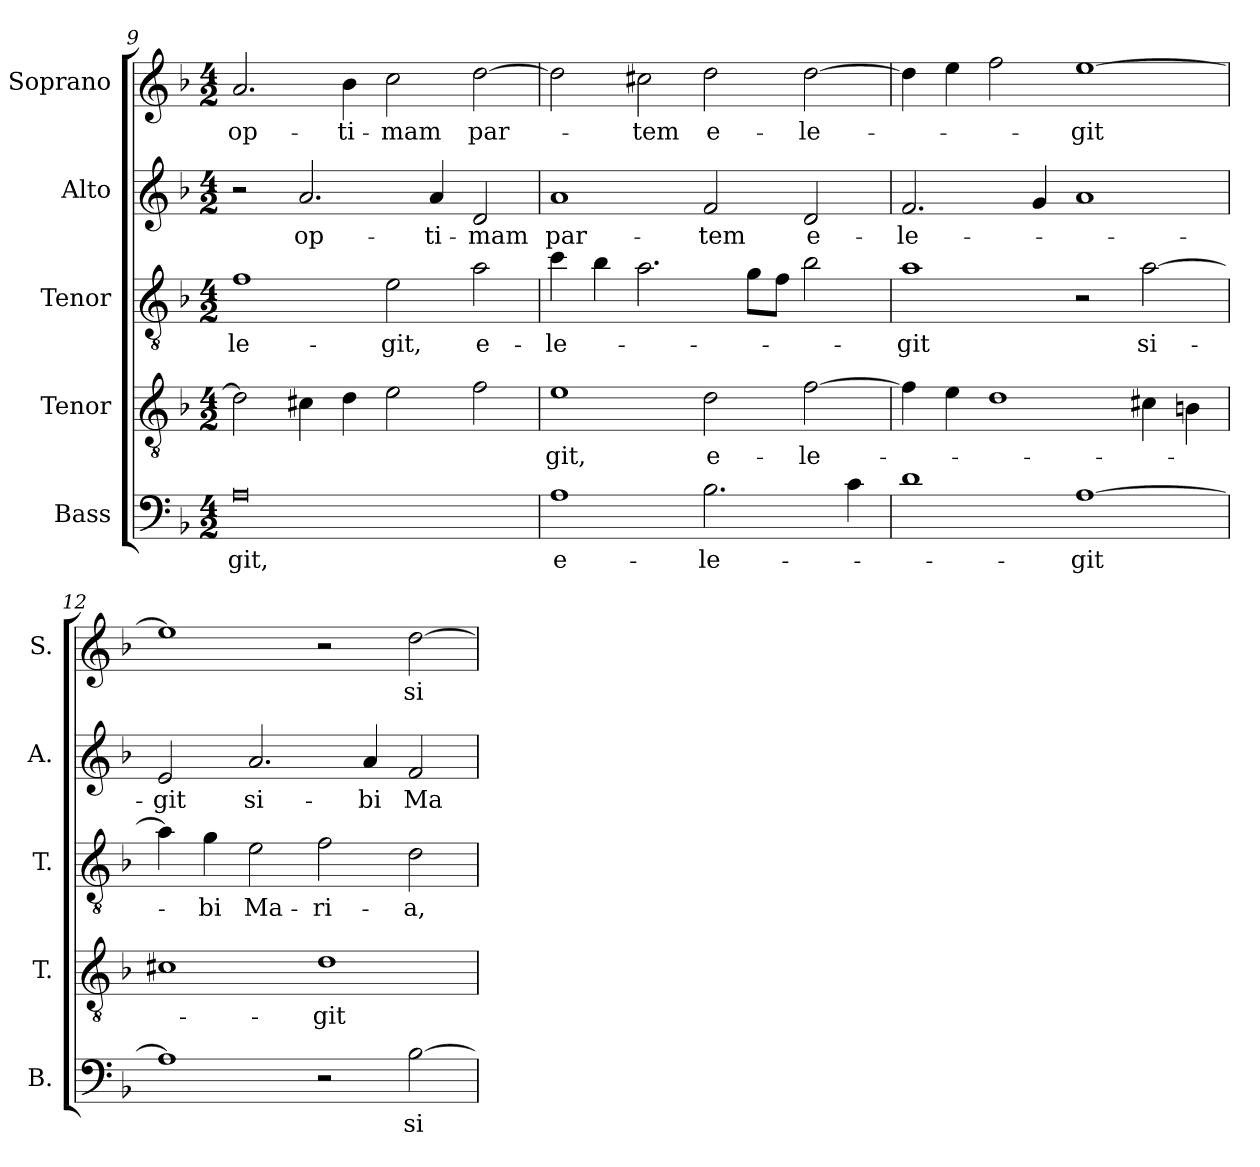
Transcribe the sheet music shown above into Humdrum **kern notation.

**kern	**text	**kern	**text	**kern	**text	**kern	**text	**kern	**text
*part5	*part5	*part4	*part4	*part3	*part3	*part2	*part2	*part1	*part1
*staff5	*staff5	*staff4	*staff4	*staff3	*staff3	*staff2	*staff2	*staff1	*staff1
*I"Bass	*	*I"Tenor	*	*I"Tenor	*	*I"Alto	*	*I"Soprano	*
*I'B.	*	*I'T.	*	*I'T.	*	*I'A.	*	*I'S.	*
*clefF4	*	*clefGv2	*	*clefGv2	*	*clefG2	*	*clefG2	*
*	*	*ITrd7c12	*	*ITrd7c12	*	*	*	*	*
*k[b-]	*	*k[b-]	*	*k[b-]	*	*k[b-]	*	*k[b-]	*
*F:	*	*F:	*	*F:	*	*F:	*	*F:	*
*M4/2	*	*M4/2	*	*M4/2	*	*M4/2	*	*M4/2	*
=9	=9	=9	=9	=9	=9	=9	=9	=9	=9
!	!LO:LY:b:color=#000000	!	!	!	!	!	!	!	!
!	!	!	!	!	!LO:LY:b:color=#000000	!	!	!	!
!	!	!	!	!	!	!	!	!	!LO:LY:b:color=#000000
0Ai	-git,	2Di\]	.	1Fi	-le-	2r	.	2.ai/	op-
!	!	!	!	!	!	!	!LO:LY:b:color=#000000	!	!
.	.	4C#Xi\	.	.	.	2.ai/	op-	.	.
!	!	!	!	!	!	!	!	!	!LO:LY:b:color=#000000
.	.	4Di\	.	.	.	.	.	4b-i\	-ti-
!	!	!	!	!	!LO:LY:b:color=#000000	!	!	!	!
!	!	!	!	!	!	!	!	!	!LO:LY:b:color=#000000
.	.	2Ei\	.	2Ei\	-git,	.	.	2cci\	-mam
!	!	!	!	!	!	!	!LO:LY:b:color=#000000	!	!
.	.	.	.	.	.	4ai/	-ti-	.	.
!	!	!	!	!	!LO:LY:b:color=#000000	!	!	!	!
!	!	!	!	!	!	!	!LO:LY:b:color=#000000	!	!
!	!	!	!	!	!	!	!	!	!LO:LY:b:color=#000000
.	.	2Fi\	.	2Ai\	e-	2di/	-mam	[2ddi\	par-
=10	=10	=10	=10	=10	=10	=10	=10	=10	=10
!	!LO:LY:b:color=#000000	!	!	!	!	!	!	!	!
!	!	!	!LO:LY:b:color=#000000	!	!	!	!	!	!
!	!	!	!	!	!LO:LY:b:color=#000000	!	!	!	!
!	!	!	!	!	!	!	!LO:LY:b:color=#000000	!	!
1Ai	e-	1Ei	-git,	4ci\	-le-	1ai	par-	2ddi\]	.
.	.	.	.	4B-i\	.	.	.	.	.
!	!	!	!	!	!	!	!	!	!LO:LY:b:color=#000000
.	.	.	.	2.Ai\	.	.	.	2cc#Xi\	-tem
!	!LO:LY:b:color=#000000	!	!	!	!	!	!	!	!
!	!	!	!LO:LY:b:color=#000000	!	!	!	!	!	!
!	!	!	!	!	!	!	!LO:LY:b:color=#000000	!	!
!	!	!	!	!	!	!	!	!	!LO:LY:b:color=#000000
2.B-i\	-le-	2Di\	e-	.	.	2fi/	-tem	2ddi\	e-
.	.	.	.	8Gi\L	.	.	.	.	.
.	.	.	.	8Fi\J	.	.	.	.	.
!	!	!	!LO:LY:b:color=#000000	!	!	!	!	!	!
!	!	!	!	!	!	!	!LO:LY:b:color=#000000	!	!
!	!	!	!	!	!	!	!	!	!LO:LY:b:color=#000000
.	.	[2Fi\	-le-	2B-i\	.	2di/	e-	[2ddi\	-le-
4ci\	.	.	.	.	.	.	.	.	.
!!LO:LB:g=z
=11	=11	=11	=11	=11	=11	=11	=11	=11	=11
!	!	!	!	!	!LO:LY:b:color=#000000	!	!	!	!
!	!	!	!	!	!	!	!LO:LY:b:color=#000000	!	!
1di	.	4Fi\]	.	1Ai	-git	2.fi/	-le-	4ddi\]	.
.	.	4Ei\	.	.	.	.	.	4eei\	.
.	.	1Di	.	.	.	.	.	2ffi\	.
.	.	.	.	.	.	4gi/	.	.	.
!	!LO:LY:b:color=#000000	!	!	!	!	!	!	!	!
!	!	!	!	!	!	!	!	!	!LO:LY:b:color=#000000
[1Ai	-git	.	.	2r	.	1ai	.	[1eei	-git
!	!	!	!	!	!LO:LY:b:color=#000000	!	!	!	!
.	.	4C#Xi\	.	[2Ai\	si-	.	.	.	.
.	.	4BBni\	.	.	.	.	.	.	.
=12	=12	=12	=12	=12	=12	=12	=12	=12	=12
!	!	!	!	!	!	!	!LO:LY:b:color=#000000	!	!
1Ai]	.	1C#Xi	.	4Ai\]	.	2ei/	-git	1eei]	.
!	!	!	!	!	!LO:LY:b:color=#000000	!	!	!	!
.	.	.	.	4Gi\	-bi	.	.	.	.
!	!	!	!	!	!LO:LY:b:color=#000000	!	!	!	!
!	!	!	!	!	!	!	!LO:LY:b:color=#000000	!	!
.	.	.	.	2Ei\	Ma-	2.ai/	si-	.	.
!	!	!	!LO:LY:b:color=#000000	!	!	!	!	!	!
!	!	!	!	!	!LO:LY:b:color=#000000	!	!	!	!
2r	.	1Di	-git	2Fi\	-ri-	.	.	2r	.
!	!	!	!	!	!	!	!LO:LY:b:color=#000000	!	!
.	.	.	.	.	.	4ai/	-bi	.	.
!	!LO:LY:b:color=#000000	!	!	!	!	!	!	!	!
!	!	!	!	!	!LO:LY:b:color=#000000	!	!	!	!
!	!	!	!	!	!	!	!LO:LY:b:color=#000000	!	!
!	!	!	!	!	!	!	!	!	!LO:LY:b:color=#000000
[2B-i\	si-	.	.	2Di\	-a,	2fi/	Ma-	[2ddi\	si-
=	=	=	=	=	=	=	=	=	=
*-	*-	*-	*-	*-	*-	*-	*-	*-	*-
